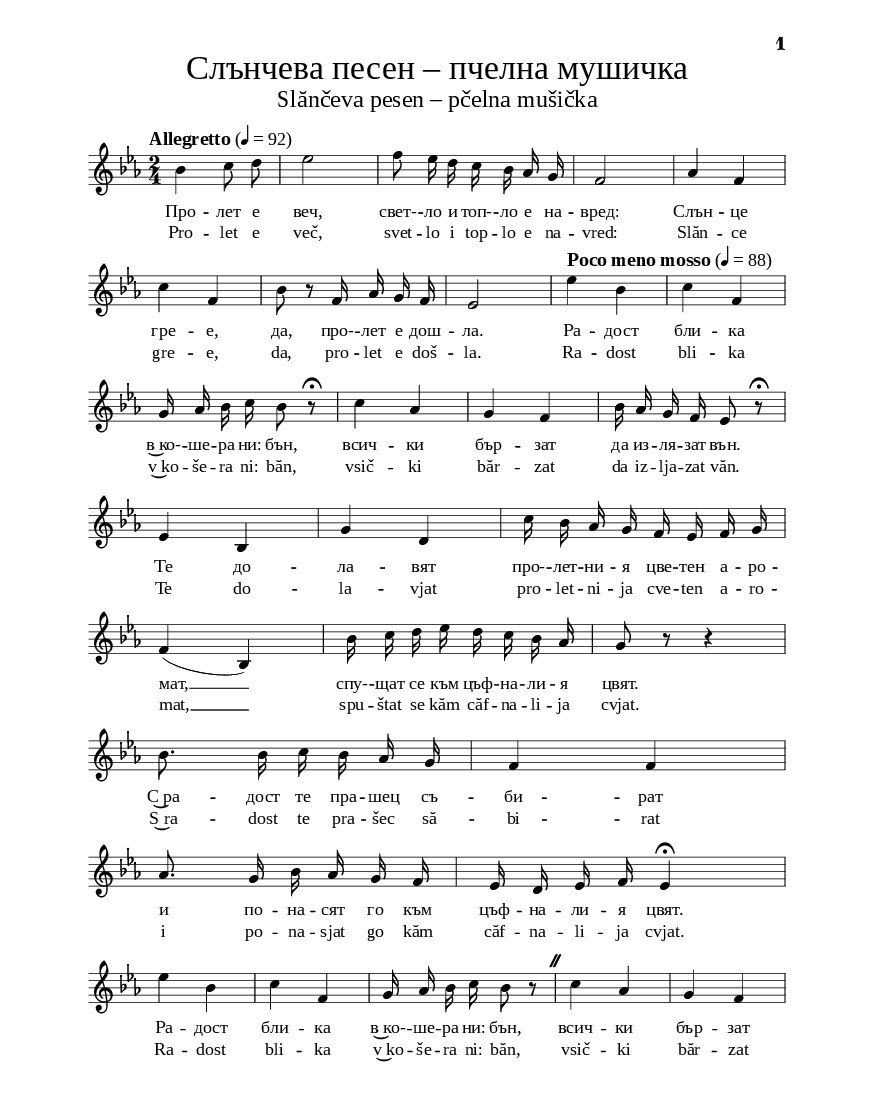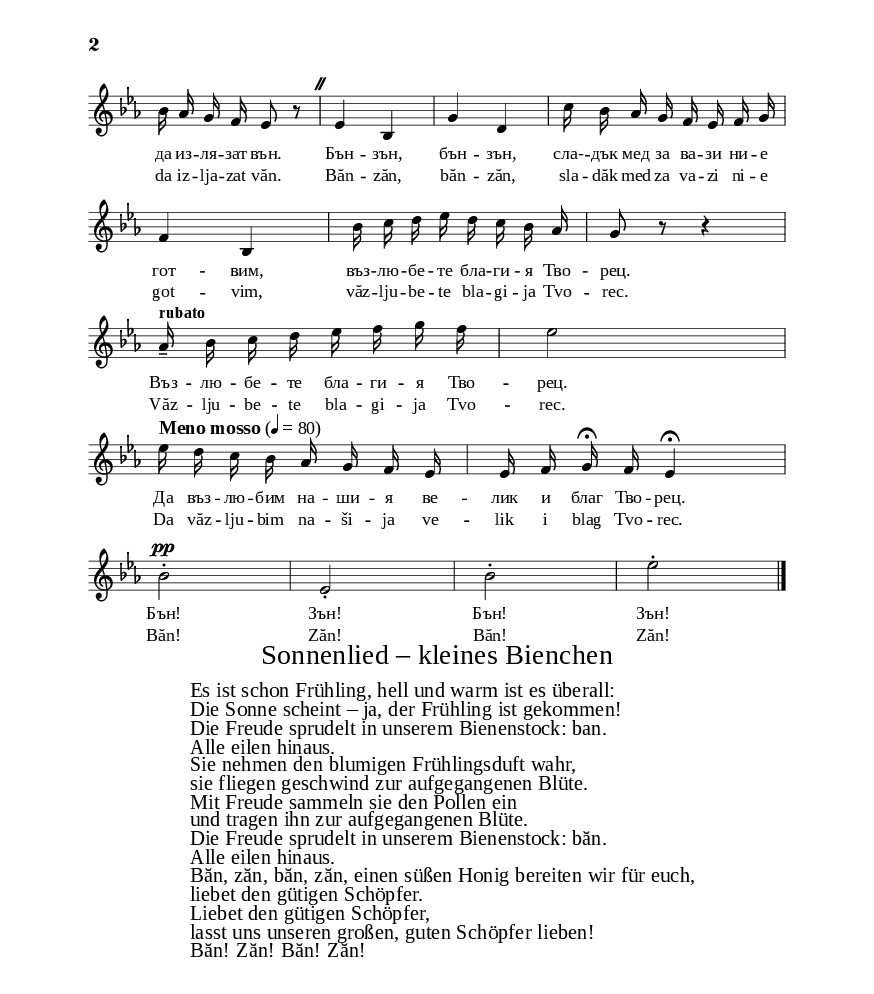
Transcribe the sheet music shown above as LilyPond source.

\version "2.24.2"

\include "include/globals.ily"

\bookpart {
  \label #'ref125
  \tocItem \markup "Слънчева песен – пчелна – Slănčeva pesen – pčelna mušička"
  \include "include/bookpart-paper.ily"
  \score {
    \include "include/score-layout.ily"

    \new Voice \relative c' {
      \clef treble
       \key es \major
      \time 2/4
      \tempoFunc "Allegretto" 4 "92"
      \autoBeamOff
      bes'4  c8  d8
      | % 44
      es2 | % 45
      f8  es16  d16  c16
      bes16 as16 g16 |  % 46
      f2 | % 47
      as4 f4 \break | % 48
      c'4 f,4 | % 49
      bes8 r8 f16 as16 g16
      f16 | 
      es2 |
      \tempoFunc "Poco meno mosso" 4 "88"
      es'4  bes4 | % 52
      c4 f,4 \break | % 53
      g16 as16  bes16  c16
      bes8 r8 ^\fermata |  % 54
      c4 as4 |  % 55
      g4 f4 | % 56
      bes16 as16 g16 f16 es8
      r8 ^\fermata  \break | % 57
      es4 bes4 |  g'4 d4 |% 58
      % 59
      c'16  bes16 as16 g16
      f16 es16 f16 g16 \break |
      f4 ( bes,4 )  | % 61
      bes'16  c16  d16  es16
      d16  c16  bes16 as16 | % 62
      g8 r8 r4 \break  | % 63
      bes8.  bes16  c16  bes16
      as16 g16  | % 64
      f4 f4 | \break % 65
      as8. g16  bes16 as16 g16
      f16 | % 66
      es16 d16 es16 f16 es4
      ^\fermata | \break % 67
   
      es'4  bes4 | % 68
      c4 f,4 | % 69
      g16 as16  bes16  c16
      bes8 r8 \mark \markup \fontsize #-3 { \musicglyph "scripts.caesura.straight" }|
      c4 as4 |   % 71
      g4 f4 |  \break % 72
      bes16 as16 g16 f16 es8
      r8 \mark \markup \fontsize #-3 { \musicglyph "scripts.caesura.straight" } |  % 73
      es4 bes4 |  % 74
      g'4 d4 | % 75
      c'16  bes16 as16 g16
      f16 es16 f16 g16 |  \break % 76
      f4 bes,4  | % 77
      bes'16  c16  d16  es16
      d16  c16  bes16 as16 |  % 78
      g8 r8 r4 \break | 
      as16 -- ^\markup{ \bold {rubato} }  bes16
      c16  d16  es16  f16
      g16  f16 |
      es2 \break | % 81
      \tempoFunc "Meno mosso" 4 "80"
      es16  d16  c16  bes16
      as16 g16 f16 es16 |  % 82
      es16 f16 g16 ^\fermata f16
      es4 ^\fermata \break | % 83
      bes'2 -. ^\pp | % 84
      es,2 -. | % 85
      bes'2 -. | % 86
      es2 -. \bar "|."
    }

    \addlyrics {
      Про --
      лет е веч, "свет-" -- ло и "топ-" -- ло
      е на -- вред: Слън -- це гре --
      е, да, "про-" -- лет е дош -- ла. Ра
      -- дост бли -- ка "в~ко-" -- ше -- ра
      ни: бън, всич -- ки бър -- зат да
      из -- ля -- зат вън. Те до -- ла --
      вят "про-" -- лет -- ни -- я цве -- тен
      а -- ро -- мат, __ "спу-" -- щат се
      към цъф -- на -- ли -- я цвят.
      С~ра -- дост те пра -- шец съ --
      би -- рат и по -- на -- сят го към
      цъф -- на -- ли -- я цвят. Ра --
      дост бли -- ка "в~ко-" -- ше -- ра
      ни: бън, всич -- ки бър -- зат да
      из -- ля -- зат вън. Бън -- зън,
      бън -- зън, "сла-" -- дък мед за ва --
      зи ни -- е гот -- вим, въз -- лю --
      бе -- те бла -- ги -- я Тво -- рец.
      Въз -- лю -- бе -- те бла -- ги -- я
      Тво -- рец. Да въз -- лю -- бим на
      -- ши -- я ве -- лик и благ Тво --
      рец. Бън! Зън! Бън! Зън!
    }
     \addlyrics {
      Pro --
      let e več, svet -- lo i top -- lo
      e na -- vred: Slăn -- ce gre --
      e, da, pro -- let e doš -- la. Ra
      -- dost bli -- ka v~ko -- še -- ra
      ni: băn, vsič -- ki băr -- zat da
      iz -- lja -- zat văn. Te do -- la --
      vjat pro -- let -- ni -- ja cve -- ten
      a -- ro -- mat, __ spu -- štat se
      kăm căf -- na -- li -- ja cvjat.
      S~ra -- dost te pra -- šec să --
      bi -- rat i po -- na -- sjat go kăm
      căf -- na -- li -- ja cvjat. Ra --
      dost bli -- ka v~ko -- še -- ra
      ni: băn, vsič -- ki băr -- zat da
      iz -- lja -- zat văn. Băn -- zăn,
      băn -- zăn, sla -- dăk med za va --
      zi ni -- e got -- vim, văz -- lju --
      be -- te bla -- gi -- ja Tvo -- rec.
      Văz -- lju -- be -- te bla -- gi -- ja
      Tvo -- rec. Da văz -- lju -- bim na
      -- ši -- ja ve -- lik i blag Tvo --
      rec. Băn! Zăn! Băn! Zăn!
    }

    \header {
      title = \titleFunc "Слънчева песен – пчелна мушичка" "Slănčeva pesen – pčelna mušička"
    }

    \midi{}

  } % score



  % include foreign translation(s) of the song
  \version "2.24.4"

\markup \fill-line { \fontsize #deTitleFontSize "Sonnenlied – kleines Bienchen" }

\markup \null
\markup \null
\markup \abs-fontsize #10 {
  % \hspace #10
  \fill-line {
  \override #`(baseline-skip . ,deCoupletBaselineSkip)

\column {

 \line { " "Es ist schon Frühling, hell und warm ist es  überall:}

 \line { " "Die Sonne scheint – ja, der Frühling ist gekommen! }

 \line { " "Die Freude sprudelt in unserem Bienenstock: ban. }

 \line { " "Alle eilen hinaus. }

 \line { " "Sie nehmen den blumigen Frühlingsduft wahr, }

 \line { " "sie fliegen geschwind zur aufgegangenen Blüte. }

 \line { " "Mit Freude sammeln sie den Pollen ein }

 \line { " "und tragen ihn zur aufgegangenen Blüte.}

  \line { " "Die Freude sprudelt in unserem Bienenstock: băn. }

 \line { " "Alle eilen hinaus. }

 \line { " " Băn, zăn, băn, zăn, einen süßen Honig bereiten wir für euch,}

 \line { " "liebet den gütigen Schöpfer. }

 \line { " "Liebet den gütigen Schöpfer, }
 
\line { " " lasst uns unseren großen, guten Schöpfer lieben!}

 \line { " "Băn! Zăn! Băn! Zăn!}
}

  }
}


} % bookpart
